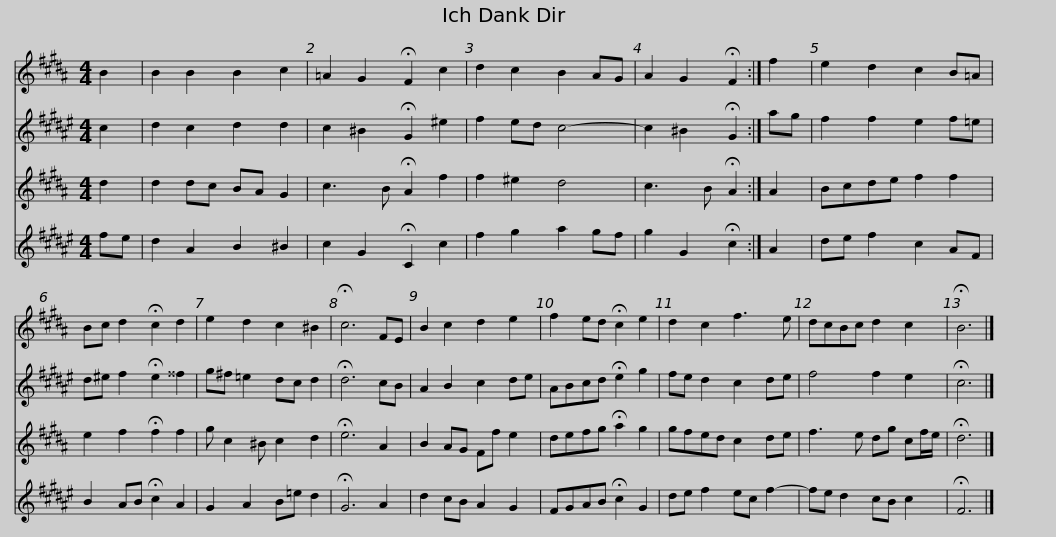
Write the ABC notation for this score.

X:1
%%score 1 2 3 4
L:1/8
M:4/4
I:linebreak $
K:none
V:1 treble transpose=-2
V:2 treble transpose=-9
V:3 treble transpose=-14
V:4 treble transpose=-21
V:1
[K:B] B2 | B2 B2 B2 c2 | =A2 G2 !fermata!F2 c2 | d2 c2 B2 AG | A2 G2 !fermata!F2 :| %5
 f2 | e2 d2 c2 B=A | Bc d2 !fermata!c2 d2 |$ e2 d2 c2 ^B2 | !fermata!c6 FE | %10
 B2 c2 d2 e2 | f2 ed !fermata!c2 e2 | d2 c2 f3 e | dcBc d2 c2 | !fermata!B6 |] %15
V:2
[K:F#] c2 | d2 c2 d2 d2 | c2 ^B2 !fermata!G2 ^e2 | f2 ed c4- | c2 ^B2 !fermata!G2 :| %5
 ag | f2 f2 e2 f=e | d^e f2 !fermata!e2 ^^f2 |$ g^f =e2 dc d2 | !fermata!d6 cB | %10
 A2 B2 c2 de | ABcd !fermata!e2 g2 | fe d2 c2 de | f4 f2 e2 | !fermata!c6 |] %15
V:3
[K:B] d2 | d2 dc BA G2 | c3 B !fermata!A2 f2 | f2 ^e2 d4 | c3 B !fermata!A2 :| %5
 A2 | Bcde f2 f2 | e2 f2 !fermata!f2 f2 |$ g c2 ^B c2 d2 | !fermata!e6 A2 | %10
 B2 AG Ff e2 | defg !fermata!a2 g2 | gfed c2 de | f3 e dg cf/e/ | !fermata!d6 |] %15
V:4
[K:F#] fe | d2 A2 B2 ^B2 | c2 G2 !fermata!C2 c2 | f2 g2 a2 gf | g2 G2 !fermata!c2 :| %5
 A2 | de f2 c2 AF | B2 AB !fermata!c2 A2 |$ G2 A2 B=e d2 | !fermata!G6 A2 | %10
 d2 cB A2 G2 | FGAB !fermata!c2 G2 | de f2 ec f2- | fe d2 cB c2 | !fermata!F6 |] %15
